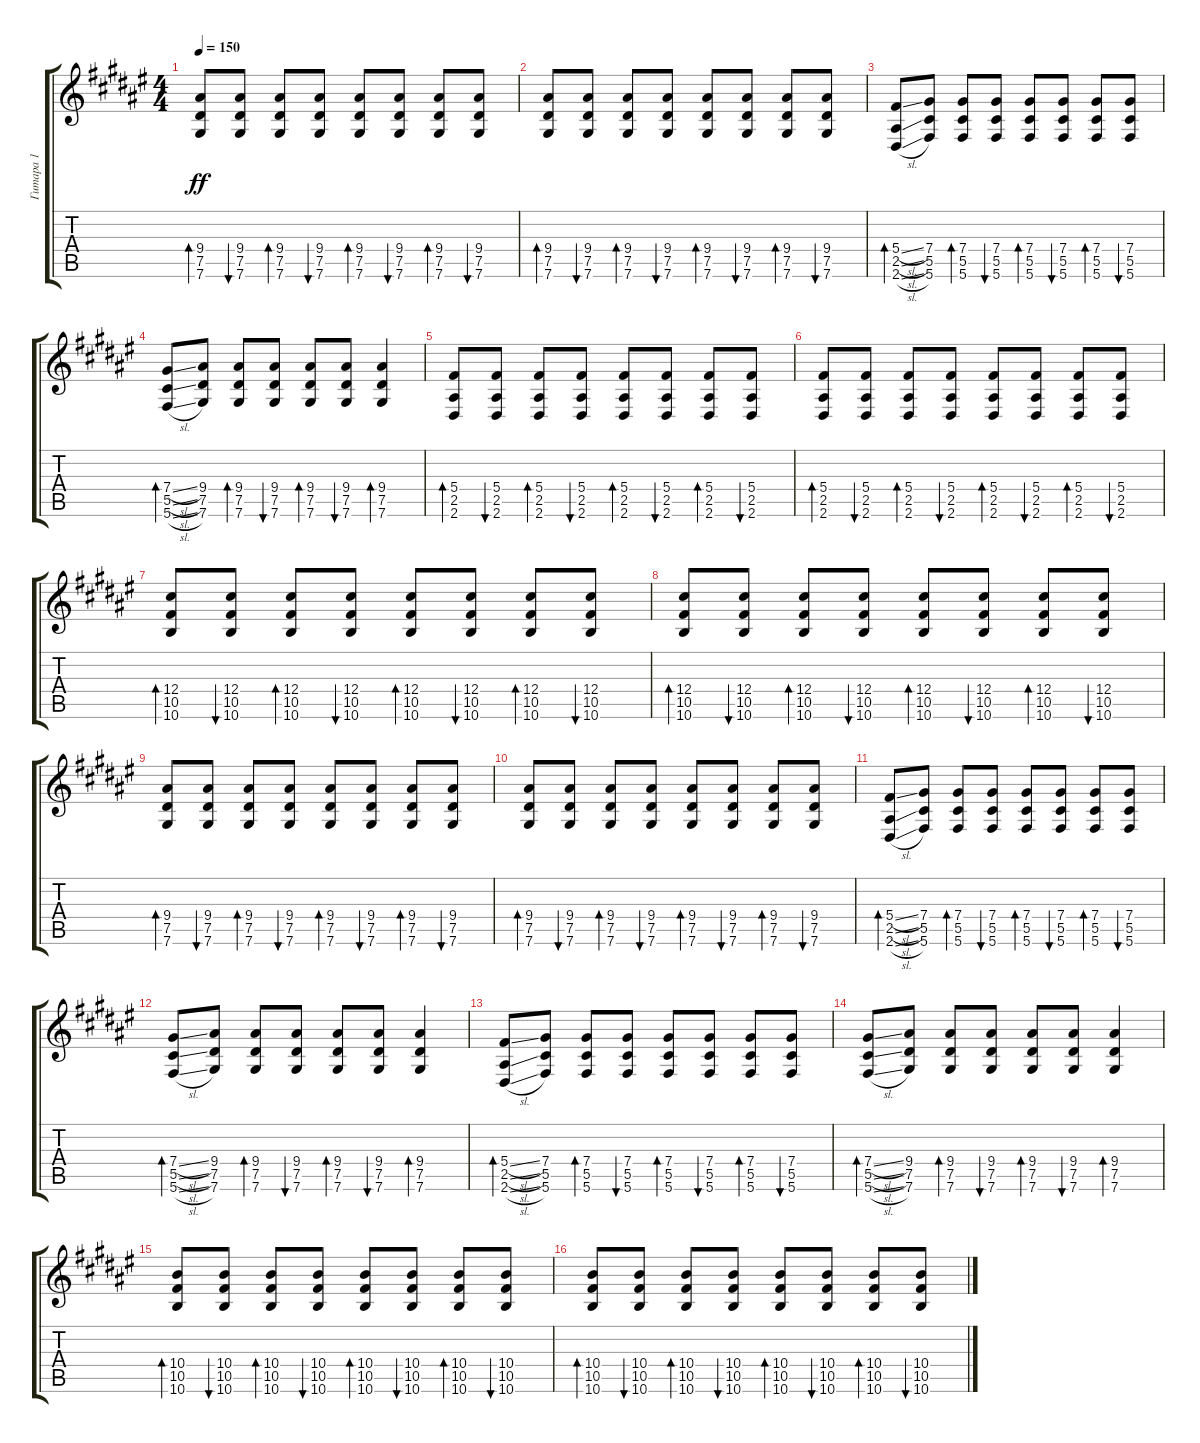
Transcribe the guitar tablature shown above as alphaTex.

\track ("Гитара 1" "Гитара 1") {instrument acousticguitarsteel}
\staff {score tabs}
\tuning (Eb4 Bb3 Gb3 Db3 Ab2 Db2) {hide}
\ts (4 4)
\tempo 150
\clef g2
\ks d#minor
(9.4 7.5 7.6).8{bd 60 dy ff} (9.4 7.5 7.6).8{bu 60} (9.4 7.5 7.6).8{bd 60} (9.4 7.5 7.6).8{bu 60} (9.4 7.5 7.6).8{bd 60} (9.4 7.5 7.6).8{bu 60} (9.4 7.5 7.6).8{bd 60} (9.4 7.5 7.6).8{bu 60} |
(9.4 7.5 7.6).8{bd 60} (9.4 7.5 7.6).8{bu 60} (9.4 7.5 7.6).8{bd 60} (9.4 7.5 7.6).8{bu 60} (9.4 7.5 7.6).8{bd 60} (9.4 7.5 7.6).8{bu 60} (9.4 7.5 7.6).8{bd 60} (9.4 7.5 7.6).8{bu 60} |
(5.4{sl} 2.5{sl} 2.6{sl}).8{bd 60} (7.4 5.5 5.6).8 (7.4 5.5 5.6).8{bd 60} (7.4 5.5 5.6).8{bu 60} (7.4 5.5 5.6).8{bd 60} (7.4 5.5 5.6).8{bu 60} (7.4 5.5 5.6).8{bd 60} (7.4 5.5 5.6).8{bu 60} |
(7.4{sl} 5.5{sl} 5.6{sl}).8{bd 60} (9.4 7.5 7.6).8 (9.4 7.5 7.6).8{bd 60} (9.4 7.5 7.6).8{bu 60} (9.4 7.5 7.6).8{bd 60} (9.4 7.5 7.6).8{bu 60} (9.4 7.5 7.6).4{bd 60} |
(5.4 2.5 2.6).8{bd 60} (5.4 2.5 2.6).8{bu 60} (5.4 2.5 2.6).8{bd 60} (5.4 2.5 2.6).8{bu 60} (5.4 2.5 2.6).8{bd 60} (5.4 2.5 2.6).8{bu 60} (5.4 2.5 2.6).8{bd 60} (5.4 2.5 2.6).8{bu 60} |
(5.4 2.5 2.6).8{bd 60} (5.4 2.5 2.6).8{bu 60} (5.4 2.5 2.6).8{bd 60} (5.4 2.5 2.6).8{bu 60} (5.4 2.5 2.6).8{bd 60} (5.4 2.5 2.6).8{bu 60} (5.4 2.5 2.6).8{bd 60} (5.4 2.5 2.6).8{bu 60} |
(12.4 10.5 10.6).8{bd 60} (12.4 10.5 10.6).8{bu 60} (12.4 10.5 10.6).8{bd 60} (12.4 10.5 10.6).8{bu 60} (12.4 10.5 10.6).8{bd 60} (12.4 10.5 10.6).8{bu 60} (12.4 10.5 10.6).8{bd 60} (12.4 10.5 10.6).8{bu 60} |
(12.4 10.5 10.6).8{bd 60} (12.4 10.5 10.6).8{bu 60} (12.4 10.5 10.6).8{bd 60} (12.4 10.5 10.6).8{bu 60} (12.4 10.5 10.6).8{bd 60} (12.4 10.5 10.6).8{bu 60} (12.4 10.5 10.6).8{bd 60} (12.4 10.5 10.6).8{bu 60} |
(9.4 7.5 7.6).8{bd 60} (9.4 7.5 7.6).8{bu 60} (9.4 7.5 7.6).8{bd 60} (9.4 7.5 7.6).8{bu 60} (9.4 7.5 7.6).8{bd 60} (9.4 7.5 7.6).8{bu 60} (9.4 7.5 7.6).8{bd 60} (9.4 7.5 7.6).8{bu 60} |
(9.4 7.5 7.6).8{bd 60} (9.4 7.5 7.6).8{bu 60} (9.4 7.5 7.6).8{bd 60} (9.4 7.5 7.6).8{bu 60} (9.4 7.5 7.6).8{bd 60} (9.4 7.5 7.6).8{bu 60} (9.4 7.5 7.6).8{bd 60} (9.4 7.5 7.6).8{bu 60} |
(5.4{sl} 2.5{sl} 2.6{sl}).8{bd 60} (7.4 5.5 5.6).8 (7.4 5.5 5.6).8{bd 60} (7.4 5.5 5.6).8{bu 60} (7.4 5.5 5.6).8{bd 60} (7.4 5.5 5.6).8{bu 60} (7.4 5.5 5.6).8{bd 60} (7.4 5.5 5.6).8{bu 60} |
(7.4{sl} 5.5{sl} 5.6{sl}).8{bd 60} (9.4 7.5 7.6).8 (9.4 7.5 7.6).8{bd 60} (9.4 7.5 7.6).8{bu 60} (9.4 7.5 7.6).8{bd 60} (9.4 7.5 7.6).8{bu 60} (9.4 7.5 7.6).4{bd 60} |
(5.4{sl} 2.5{sl} 2.6{sl}).8{bd 60} (7.4 5.5 5.6).8 (7.4 5.5 5.6).8{bd 60} (7.4 5.5 5.6).8{bu 60} (7.4 5.5 5.6).8{bd 60} (7.4 5.5 5.6).8{bu 60} (7.4 5.5 5.6).8{bd 60} (7.4 5.5 5.6).8{bu 60} |
(7.4{sl} 5.5{sl} 5.6{sl}).8{bd 60} (9.4 7.5 7.6).8 (9.4 7.5 7.6).8{bd 60} (9.4 7.5 7.6).8{bu 60} (9.4 7.5 7.6).8{bd 60} (9.4 7.5 7.6).8{bu 60} (9.4 7.5 7.6).4{bd 60} |
(10.4 10.5 10.6).8{bd 60} (10.4 10.5 10.6).8{bu 60} (10.4 10.5 10.6).8{bd 60} (10.4 10.5 10.6).8{bu 60} (10.4 10.5 10.6).8{bd 60} (10.4 10.5 10.6).8{bu 60} (10.4 10.5 10.6).8{bd 60} (10.4 10.5 10.6).8{bu 60} |
(10.4 10.5 10.6).8{bd 60} (10.4 10.5 10.6).8{bu 60} (10.4 10.5 10.6).8{bd 60} (10.4 10.5 10.6).8{bu 60} (10.4 10.5 10.6).8{bd 60} (10.4 10.5 10.6).8{bu 60} (10.4 10.5 10.6).8{bd 60} (10.4 10.5 10.6).8{bu 60}
